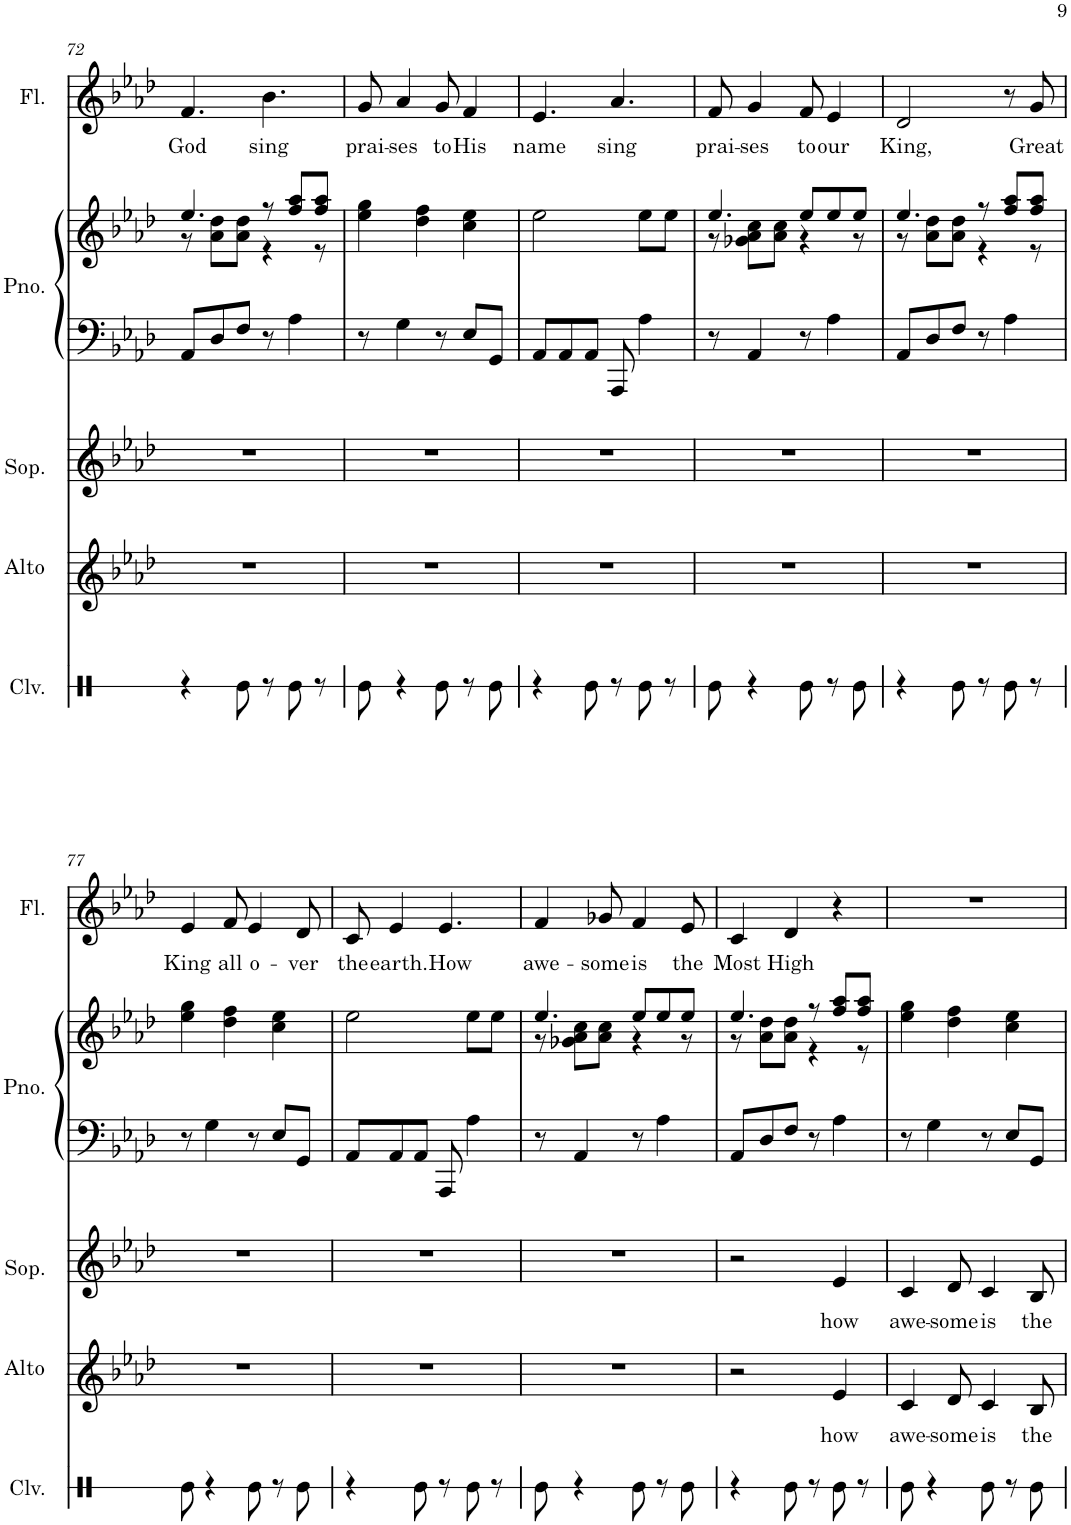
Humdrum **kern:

**kern	**kern	**text	**kern	**text	**kern	**kern	**kern	**text
*part4	*part3	*part3	*part3	*part3	*part2	*part2	*part1	*part1
*staff6	*staff5	*staff5	*staff4	*staff4	*staff3	*staff2	*staff1	*staff1
*I"Claves	*I"Soprano    Alto	*	*	*	*I"Piano	*	*I"Flute	*
*I'Clv.	*I'Sop.    Alto	*	*	*	*I'Pno.	*	*I'Fl.	*
!!LO:PB:g=z
*clefX	*clefG2	*	*clefG2	*	*clefF4	*clefG2	*clefG2	*
*k[]	*k[b-e-a-d-]	*	*k[b-e-a-d-]	*	*k[b-e-a-d-]	*k[b-e-a-d-]	*k[b-e-a-d-]	*
*M6/8	*M6/8	*	*M6/8	*	*M6/8	*M6/8	*M6/8	*
=72	=72	=72	=72	=72	=72	=72	=72	=72
*	*	*	*	*	*	*^	*	*
!	!	!	!	!	!	!	!	!	!LO:LY:b
4r	2.r	.	2.r	.	8AA-/L	4.ee-/	8r	4.f/	God
.	.	.	.	.	8D-/	.	8a-\ 8dd-\L	.	.
8Re\	.	.	.	.	8F/J	.	8a-\ 8dd-\J	.	.
!	!	!	!	!	!	!	!	!	!LO:LY:b
8r	.	.	.	.	8r	8r	4r	4.b-\	sing
8Re\	.	.	.	.	4A-\	8ff/ 8aa-/L	.	.	.
8r	.	.	.	.	.	8ff/ 8aa-/J	8r	.	.
=73	=73	=73	=73	=73	=73	=73	=73	=73	=73
!	!	!	!	!	!	!	!	!	!LO:LY:b
*	*	*	*	*	*	*v	*v	*	*
8Re\	2.r	.	2.r	.	8r	4ee-\ 4gg\	8g/	prai-
!	!	!	!	!	!	!	!	!LO:LY:b
4r	.	.	.	.	4G\	.	4a-/	-ses
.	.	.	.	.	.	4dd-\ 4ff\	.	.
!	!	!	!	!	!	!	!	!LO:LY:b
8Re\	.	.	.	.	8r	.	8g/	to
!	!	!	!	!	!	!	!	!LO:LY:b
8r	.	.	.	.	8E-/L	4cc\ 4ee-\	4f/	His
8Re\	.	.	.	.	8GG/J	.	.	.
=74	=74	=74	=74	=74	=74	=74	=74	=74
!	!	!	!	!	!	!	!	!LO:LY:b
4r	2.r	.	2.r	.	8AA-/L	2ee-\	4.e-/	name
.	.	.	.	.	8AA-/	.	.	.
8Re\	.	.	.	.	8AA-/J	.	.	.
!	!	!	!	!	!	!	!	!LO:LY:b
8r	.	.	.	.	8AAA-/	.	4.a-/	sing
8Re\	.	.	.	.	4A-\	8ee-\L	.	.
8r	.	.	.	.	.	8ee-\J	.	.
=75	=75	=75	=75	=75	=75	=75	=75	=75
*	*	*	*	*	*	*^	*	*
!	!	!	!	!	!	!	!	!	!LO:LY:b
8Re\	2.r	.	2.r	.	8r	4.ee-/	8r	8f/	prai-
!	!	!	!	!	!	!	!	!	!LO:LY:b
4r	.	.	.	.	4AA-/	.	8g-X\ 8a-\ 8cc\L	4g/	-ses
.	.	.	.	.	.	.	8a-\ 8cc\J	.	.
!	!	!	!	!	!	!	!	!	!LO:LY:b
8Re\	.	.	.	.	8r	8ee-/L	4r	8f/	to
!	!	!	!	!	!	!	!	!	!LO:LY:b
8r	.	.	.	.	4A-\	8ee-/	.	4e-/	our
8Re\	.	.	.	.	.	8ee-/J	8r	.	.
=76	=76	=76	=76	=76	=76	=76	=76	=76	=76
!	!	!	!	!	!	!	!	!	!LO:LY:b
4r	2.r	.	2.r	.	8AA-/L	4.ee-/	8r	2d-/	King,
.	.	.	.	.	8D-/	.	8a-\ 8dd-\L	.	.
8Re\	.	.	.	.	8F/J	.	8a-\ 8dd-\J	.	.
8r	.	.	.	.	8r	8r	4r	.	.
8Re\	.	.	.	.	4A-\	8ff/ 8aa-/L	.	8r	.
!	!	!	!	!	!	!	!	!	!LO:LY:b
8r	.	.	.	.	.	8ff/ 8aa-/J	8r	8g/	Great
!!LO:LB:g=z
=77	=77	=77	=77	=77	=77	=77	=77	=77	=77
!	!	!	!	!	!	!	!	!	!LO:LY:b
*	*	*	*	*	*	*v	*v	*	*
8Re\	2.r	.	2.r	.	8r	4ee-\ 4gg\	4e-/	King
4r	.	.	.	.	4G\	.	.	.
!	!	!	!	!	!	!	!	!LO:LY:b
.	.	.	.	.	.	4dd-\ 4ff\	8f/	all
!	!	!	!	!	!	!	!	!LO:LY:b
8Re\	.	.	.	.	8r	.	4e-/	o-
8r	.	.	.	.	8E-/L	4cc\ 4ee-\	.	.
!	!	!	!	!	!	!	!	!LO:LY:b
8Re\	.	.	.	.	8GG/J	.	8d-/	-ver
=78	=78	=78	=78	=78	=78	=78	=78	=78
!	!	!	!	!	!	!	!	!LO:LY:b
4r	2.r	.	2.r	.	8AA-/L	2ee-\	8c/	the
!	!	!	!	!	!	!	!	!LO:LY:b
.	.	.	.	.	8AA-/	.	4e-/	earth.
8Re\	.	.	.	.	8AA-/J	.	.	.
!	!	!	!	!	!	!	!	!LO:LY:b
8r	.	.	.	.	8AAA-/	.	4.e-/	How
8Re\	.	.	.	.	4A-\	8ee-\L	.	.
8r	.	.	.	.	.	8ee-\J	.	.
=79	=79	=79	=79	=79	=79	=79	=79	=79
*	*	*	*	*	*	*^	*	*
!	!	!	!	!	!	!	!	!	!LO:LY:b
8Re\	2.r	.	2.r	.	8r	4.ee-/	8r	4f/	awe-
4r	.	.	.	.	4AA-/	.	8g-X\ 8a-\ 8cc\L	.	.
!	!	!	!	!	!	!	!	!	!LO:LY:b
.	.	.	.	.	.	.	8a-\ 8cc\J	8g-X/	-some
!	!	!	!	!	!	!	!	!	!LO:LY:b
8Re\	.	.	.	.	8r	8ee-/L	4r	4f/	is
8r	.	.	.	.	4A-\	8ee-/	.	.	.
!	!	!	!	!	!	!	!	!	!LO:LY:b
8Re\	.	.	.	.	.	8ee-/J	8r	8e-/	the
=80	=80	=80	=80	=80	=80	=80	=80	=80	=80
!	!	!	!	!	!	!	!	!	!LO:LY:b
4r	2r	.	2r	.	8AA-/L	4.ee-/	8r	4c/	Most
.	.	.	.	.	8D-/	.	8a-\ 8dd-\L	.	.
!	!	!	!	!	!	!	!	!	!LO:LY:b
8Re\	.	.	.	.	8F/J	.	8a-\ 8dd-\J	4d-/	High
8r	.	.	.	.	8r	8r	4r	.	.
!	!	!LO:LY:b	!	!LO:LY:b	!	!	!	!	!
8Re\	4e-/	how	4e-/	how	4A-\	8ff/ 8aa-/L	.	4r	.
8r	.	.	.	.	.	8ff/ 8aa-/J	8r	.	.
=81	=81	=81	=81	=81	=81	=81	=81	=81	=81
!	!	!LO:LY:b	!	!LO:LY:b	!	!	!	!	!
*	*	*	*	*	*	*v	*v	*	*
8Re\	4c/	awe-	4c/	awe-	8r	4ee-\ 4gg\	2.r	.
4r	.	.	.	.	4G\	.	.	.
!	!	!LO:LY:b	!	!LO:LY:b	!	!	!	!
.	8d-/	-some	8d-/	-some	.	4dd-\ 4ff\	.	.
!	!	!LO:LY:b	!	!LO:LY:b	!	!	!	!
8Re\	4c/	is	4c/	is	8r	.	.	.
8r	.	.	.	.	8E-/L	4cc\ 4ee-\	.	.
!	!	!LO:LY:b	!	!LO:LY:b	!	!	!	!
8Re\	8B-/	the	8B-/	the	8GG/J	.	.	.
=	=	=	=	=	=	=	=	=
*-	*-	*-	*-	*-	*-	*-	*-	*-
